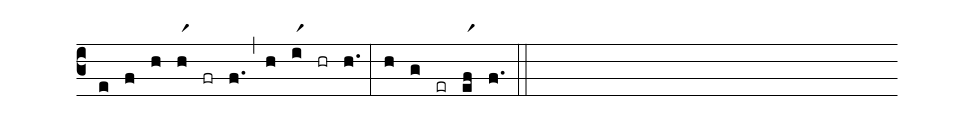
%%
(c3)
(e) (f)
(h) (hr1) (fr) (f.) (,)
(h) (ir1) (hr) (h.) (:)
(h) (g) (er) (efr1) (f.) (::)
